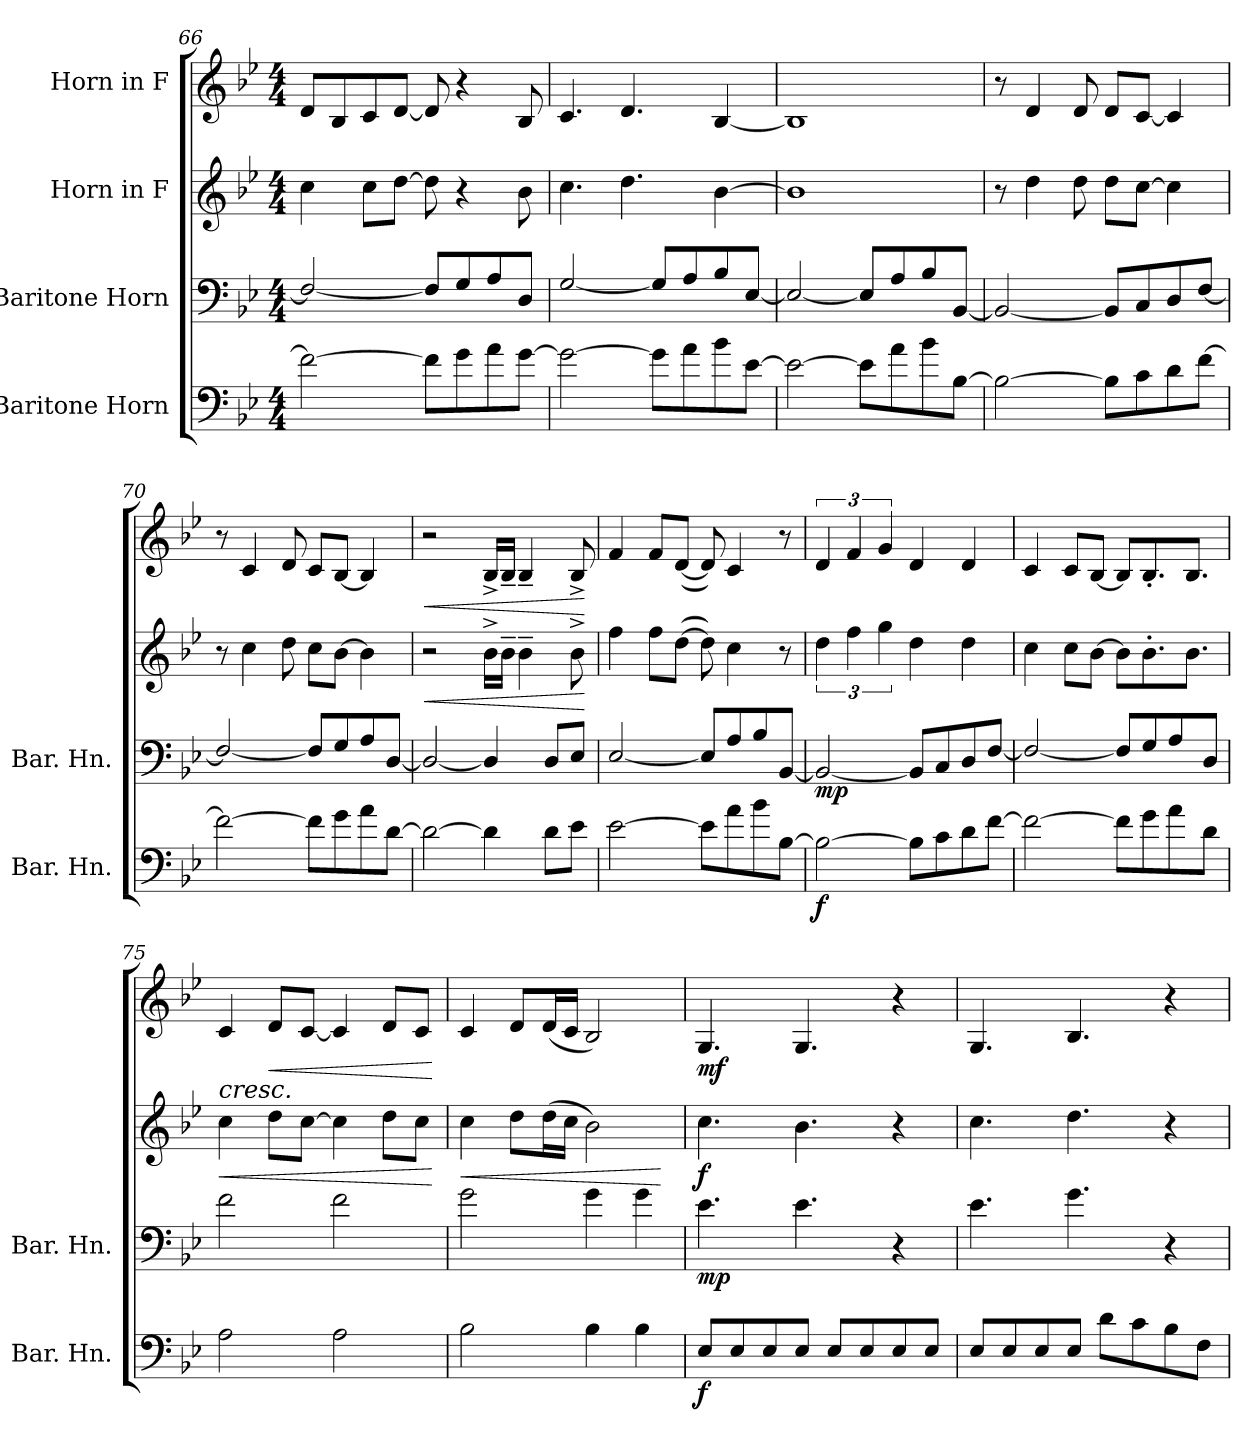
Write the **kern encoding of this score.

**kern	**dynam	**kern	**dynam	**kern	**dynam	**kern	**dynam
*part4	*part4	*part3	*part3	*part2	*part2	*part1	*part1
*staff4	*staff4	*staff3	*staff3	*staff2	*staff2	*staff1	*staff1
*I"Baritone Horn	*	*I"Baritone Horn	*	*I"Horn in F	*	*I"Horn in F	*
*I'Bar. Hn.	*	*I'Bar. Hn.	*	*	*	*	*
!!LO:LB:g=z
*clefF4	*	*clefF4	*	*clefG2	*	*clefG2	*
*ITrd4c7	*	*ITrd4c7	*	*ITrd4c7	*	*ITrd4c7	*
*k[b-e-a-]	*	*k[b-e-a-]	*	*k[b-e-a-]	*	*k[b-e-a-]	*
*M4/4	*	*M4/4	*	*M4/4	*	*M4/4	*
=66	=66	=66	=66	=66	=66	=66	=66
2B-\_	.	2BB-/_	.	4f\	.	8G/L	.
.	.	.	.	.	.	8E-/	.
.	.	.	.	8f\L	.	8F/	.
.	.	.	.	[8g\J	.	[8G/J	.
8B-\L]	.	8BB-/L]	.	8g\]	.	8G/]	.
8c\	.	8C/	.	4r	.	4r	.
8d\	.	8D/	.	.	.	.	.
[8c\J	.	8GG/J	.	8e-\	.	8E-/	.
=67	=67	=67	=67	=67	=67	=67	=67
2c\_	.	[2C/	.	4.f\	.	4.F/	.
.	.	.	.	4.g\	.	4.G/	.
8c\L]	.	8C/L]	.	.	.	.	.
8d\	.	8D/	.	.	.	.	.
8e-\	.	8E-/	.	[4e-\	.	[4E-/	.
[8A-\J	.	[8AA-/J	.	.	.	.	.
=68	=68	=68	=68	=68	=68	=68	=68
2A-\_	.	2AA-/_	.	1e-]	.	1E-]	.
8A-\L]	.	8AA-/L]	.	.	.	.	.
8d\	.	8D/	.	.	.	.	.
8e-\	.	8E-/	.	.	.	.	.
[8E-\J	.	[8EE-/J	.	.	.	.	.
=69	=69	=69	=69	=69	=69	=69	=69
2E-\_	.	2EE-/_	.	8r	.	8r	.
.	.	.	.	4g\	.	4G/	.
.	.	.	.	8g\	.	8G/	.
8E-\L]	.	8EE-/L]	.	8g\L	.	8G/L	.
8F\	.	8FF/	.	[8f\J	.	[8F/J	.
8G\	.	8GG/	.	4f\]	.	4F/]	.
[8B-\J	.	[8BB-/J	.	.	.	.	.
=70	=70	=70	=70	=70	=70	=70	=70
2B-\_	.	2BB-/_	.	8r	.	8r	.
.	.	.	.	4f\	.	4F/	.
.	.	.	.	8g\	.	8G/	.
8B-\L]	.	8BB-/L]	.	8f\L	.	8F/L	.
8c\	.	8C/	.	[8e-\J	.	[8E-/J	.
8d\	.	8D/	.	4e-\]	.	4E-/]	.
[8G\J	.	[8GG/J	.	.	.	.	.
!!LO:PB:g=z
=71	=71	=71	=71	=71	=71	=71	=71
!	!	!	!	!	!LO:HP:b	!	!LO:HP:b
2G\_	.	2GG/_	.	2r	<	2r	<
4G\]	.	4GG/]	.	16e-^\LL	.	16E-^/LL	.
.	.	.	.	16e-~\JJ	.	16E-~/JJ	.
.	.	.	.	4e-~\	.	4E-~/	.
8G\L	.	8GG/L	.	.	.	.	.
8A-\J	.	8AA-/J	.	8e-^\	.	8E-^/	.
.	.	.	.	.	[	.	[
=72	=72	=72	=72	=72	=72	=72	=72
[2A-\	.	[2AA-/	.	4b-\	.	4B-/	.
.	.	.	.	8b-\L	.	8B-/L	.
.	.	.	.	([8g\J	.	([8G/J	.
8A-\L]	.	8AA-/L]	.	8g\])	.	8G/])	.
8d\	.	8D/	.	4f\	.	4F/	.
8e-\	.	8E-/	.	.	.	.	.
[8E-\J	.	[8EE-/J	.	8r	.	8r	.
=73	=73	=73	=73	=73	=73	=73	=73
!	!LO:DY:b	!	!LO:DY:b	!	!	!	!
2E-\_	f	2EE-/_	mp	6g\	.	6G/	.
.	.	.	.	6b-\	.	6B-/	.
.	.	.	.	6cc\	.	6c/	.
8E-\L]	.	8EE-/L]	.	4g\	.	4G/	.
8F\	.	8FF/	.	.	.	.	.
8G\	.	8GG/	.	4g\	.	4G/	.
[8B-\J	.	[8BB-/J	.	.	.	.	.
=74	=74	=74	=74	=74	=74	=74	=74
2B-\_	.	2BB-/_	.	4f\	.	4F/	.
.	.	.	.	8f\L	.	8F/L	.
.	.	.	.	[8e-\J	.	[8E-/J	.
8B-\L]	.	8BB-/L]	.	8e-\L]	.	8E-/L]	.
8c\	.	8C/	.	8.e-'\	.	8.E-'/	.
8d\	.	8D/	.	.	.	.	.
.	.	.	.	8.e-\J	.	8.E-/J	.
8G\J	.	8GG/J	.	.	.	.	.
=75	=75	=75	=75	=75	=75	=75	=75
!	!	!	!	!	!LO:HP:b	!	!LO:HP:b
2D\	.	2B-\	.	4f\	<	4F/	<
!	!	!	!	!	!	!	!LO:HP:b
.	.	.	.	8g\L	.	8G/L	<
.	.	.	.	[8f\J	.	[8F/J	.
2D\	.	2B-\	.	4f\]	.	4F/]	.
.	.	.	.	8g\L	.	8G/L	.
.	.	.	.	8f\J	.	8F/J	.
.	.	.	.	.	[	.	[ [
!!LO:LB:g=z
=76	=76	=76	=76	=76	=76	=76	=76
!	!	!	!	!	!LO:HP:b	!	!
2E-\	.	2c\	.	4f\	<	4F/	.
.	.	.	.	8g\L	.	8G/L	.
.	.	.	.	(16g\L	.	(16G/L	.
.	.	.	.	16f\JJ	.	16F/JJ	.
4E-\	.	4c\	.	2e-\)	.	2E-/)	.
4E-\	.	4c\	.	.	.	.	.
.	.	.	.	.	[	.	.
=77	=77	=77	=77	=77	=77	=77	=77
!	!LO:DY:b	!	!LO:DY:b	!	!LO:DY:b	!	!LO:DY:b
8AA-/L	f	4.A-\	mp	4.f\	f	4.C/	mf
8AA-/	.	.	.	.	.	.	.
8AA-/	.	.	.	.	.	.	.
8AA-/J	.	4.A-\	.	4.e-\	.	4.C/	.
8AA-/L	.	.	.	.	.	.	.
8AA-/	.	.	.	.	.	.	.
8AA-/	.	4r	.	4r	.	4r	.
8AA-/J	.	.	.	.	.	.	.
=78	=78	=78	=78	=78	=78	=78	=78
8AA-/L	.	4.A-\	.	4.f\	.	4.C/	.
8AA-/	.	.	.	.	.	.	.
8AA-/	.	.	.	.	.	.	.
8AA-/J	.	4.c\	.	4.g\	.	4.E-/	.
8G\L	.	.	.	.	.	.	.
8F\	.	.	.	.	.	.	.
8E-\	.	4r	.	4r	.	4r	.
8BB-\J	.	.	.	.	.	.	.
=	=	=	=	=	=	=	=
*-	*-	*-	*-	*-	*-	*-	*-
